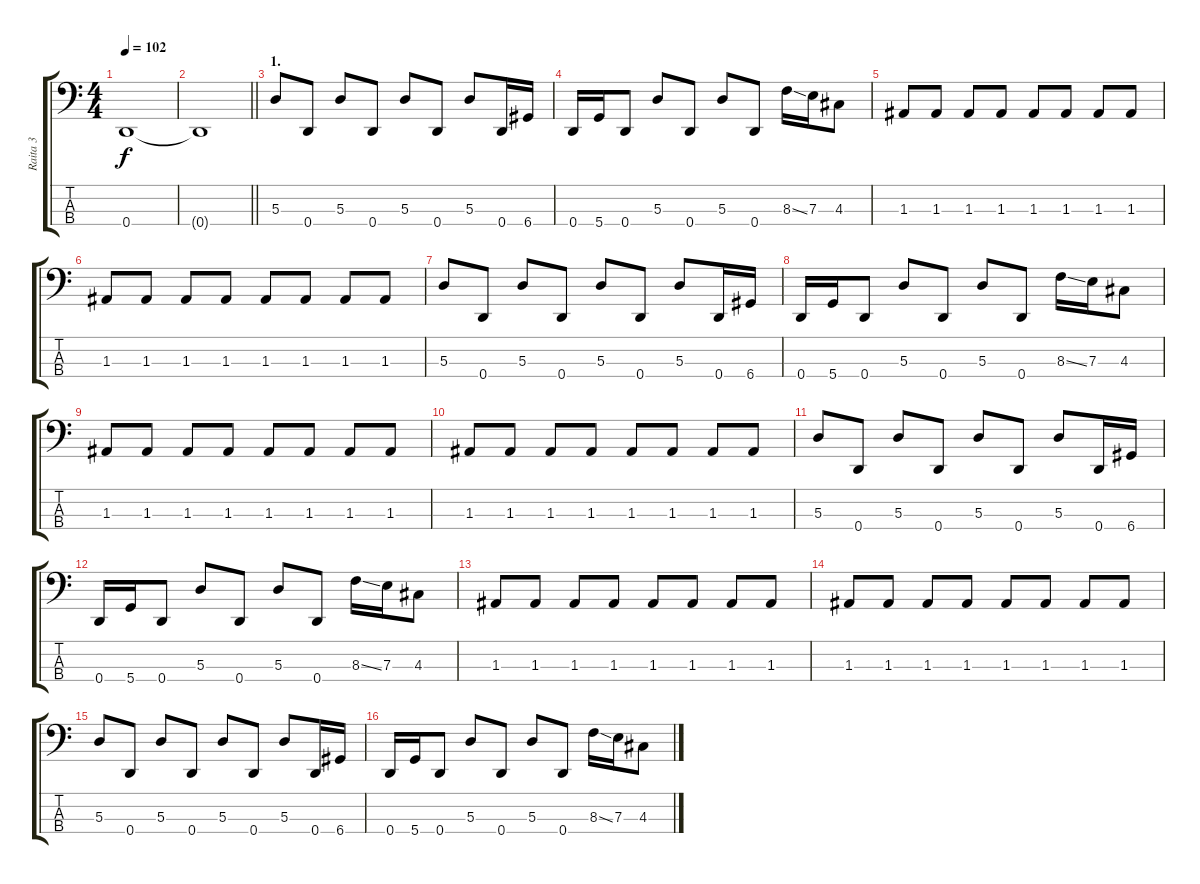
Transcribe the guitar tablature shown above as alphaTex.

\track ("Raita 3" "Raita 3") {instrument electricbasspick}
\staff {score tabs}
\tuning (G2 D2 A1 D1) {hide}
\ts (4 4)
\tempo 102
\clef f4
\ks c
0.4.1{dy f} |
\barLineRight lightlight
0.4{t}.1 |
\section ("" "1.")
5.3.8 0.4.8 5.3.8 0.4.8 5.3.8 0.4.8 5.3.8 0.4.16 6.4.16 |
0.4.16 5.4.16 0.4.8 5.3.8 0.4.8 5.3.8 0.4.8 8.3{ss}.16 7.3.16 4.3.8 |
1.3.8 1.3.8 1.3.8 1.3.8 1.3.8 1.3.8 1.3.8 1.3.8 |
1.3.8 1.3.8 1.3.8 1.3.8 1.3.8 1.3.8 1.3.8 1.3.8 |
5.3.8 0.4.8 5.3.8 0.4.8 5.3.8 0.4.8 5.3.8 0.4.16 6.4.16 |
0.4.16 5.4.16 0.4.8 5.3.8 0.4.8 5.3.8 0.4.8 8.3{ss}.16 7.3.16 4.3.8 |
1.3.8 1.3.8 1.3.8 1.3.8 1.3.8 1.3.8 1.3.8 1.3.8 |
1.3.8 1.3.8 1.3.8 1.3.8 1.3.8 1.3.8 1.3.8 1.3.8 |
5.3.8 0.4.8 5.3.8 0.4.8 5.3.8 0.4.8 5.3.8 0.4.16 6.4.16 |
0.4.16 5.4.16 0.4.8 5.3.8 0.4.8 5.3.8 0.4.8 8.3{ss}.16 7.3.16 4.3.8 |
1.3.8 1.3.8 1.3.8 1.3.8 1.3.8 1.3.8 1.3.8 1.3.8 |
1.3.8 1.3.8 1.3.8 1.3.8 1.3.8 1.3.8 1.3.8 1.3.8 |
5.3.8 0.4.8 5.3.8 0.4.8 5.3.8 0.4.8 5.3.8 0.4.16 6.4.16 |
0.4.16 5.4.16 0.4.8 5.3.8 0.4.8 5.3.8 0.4.8 8.3{ss}.16 7.3.16 4.3.8
